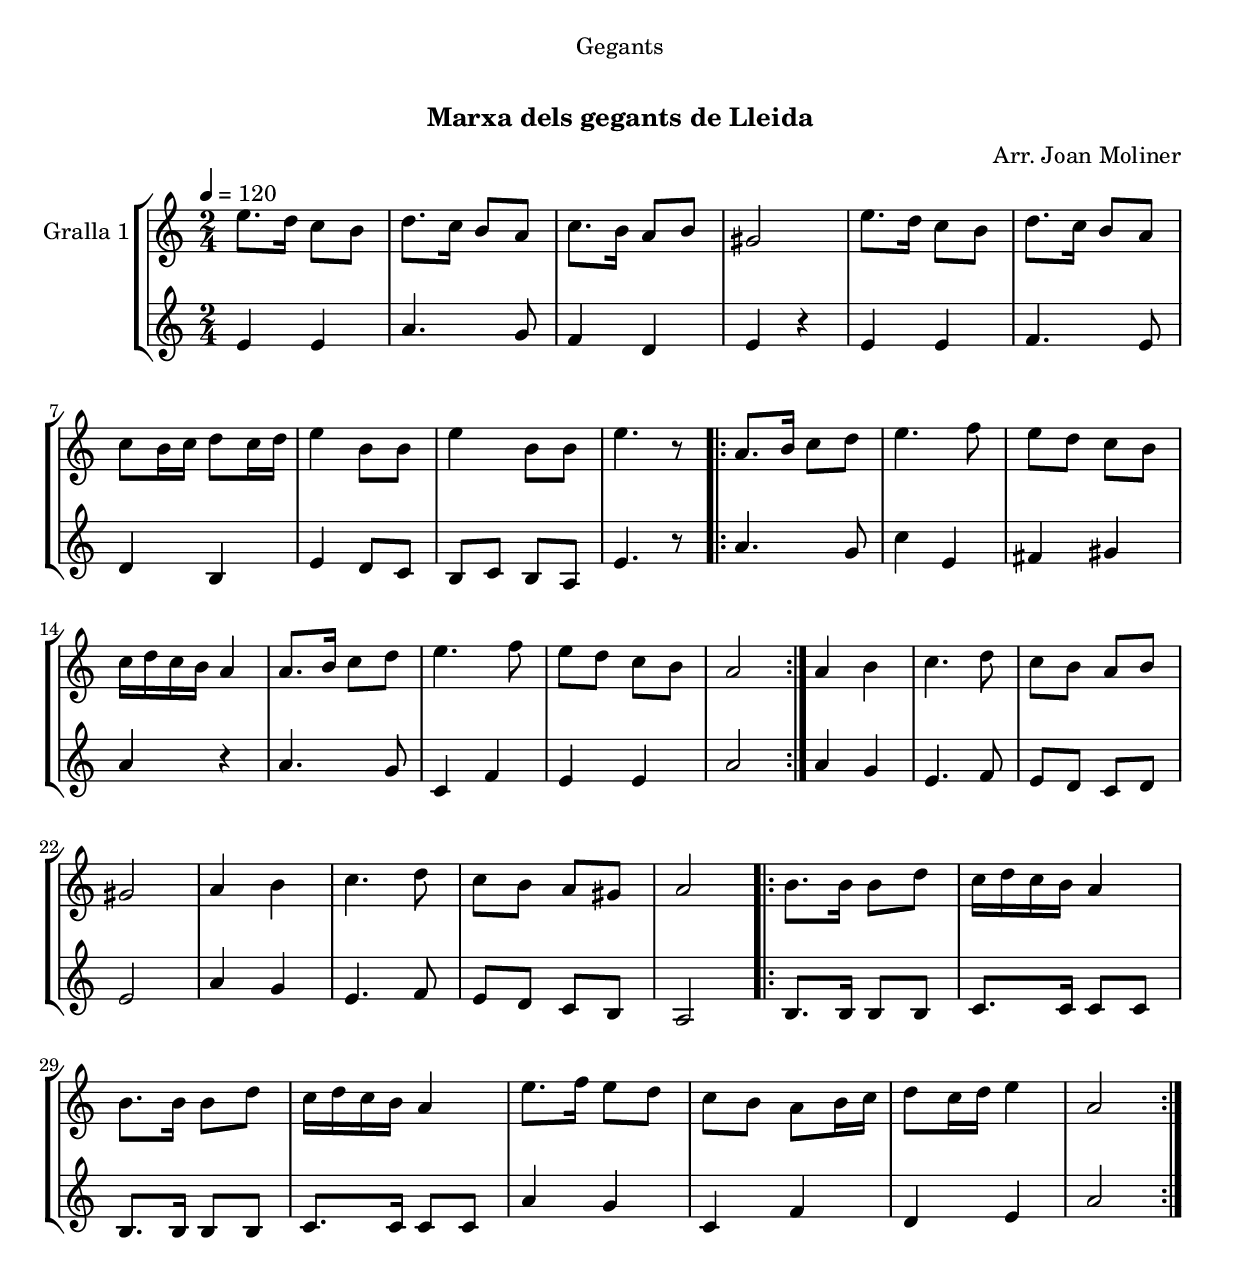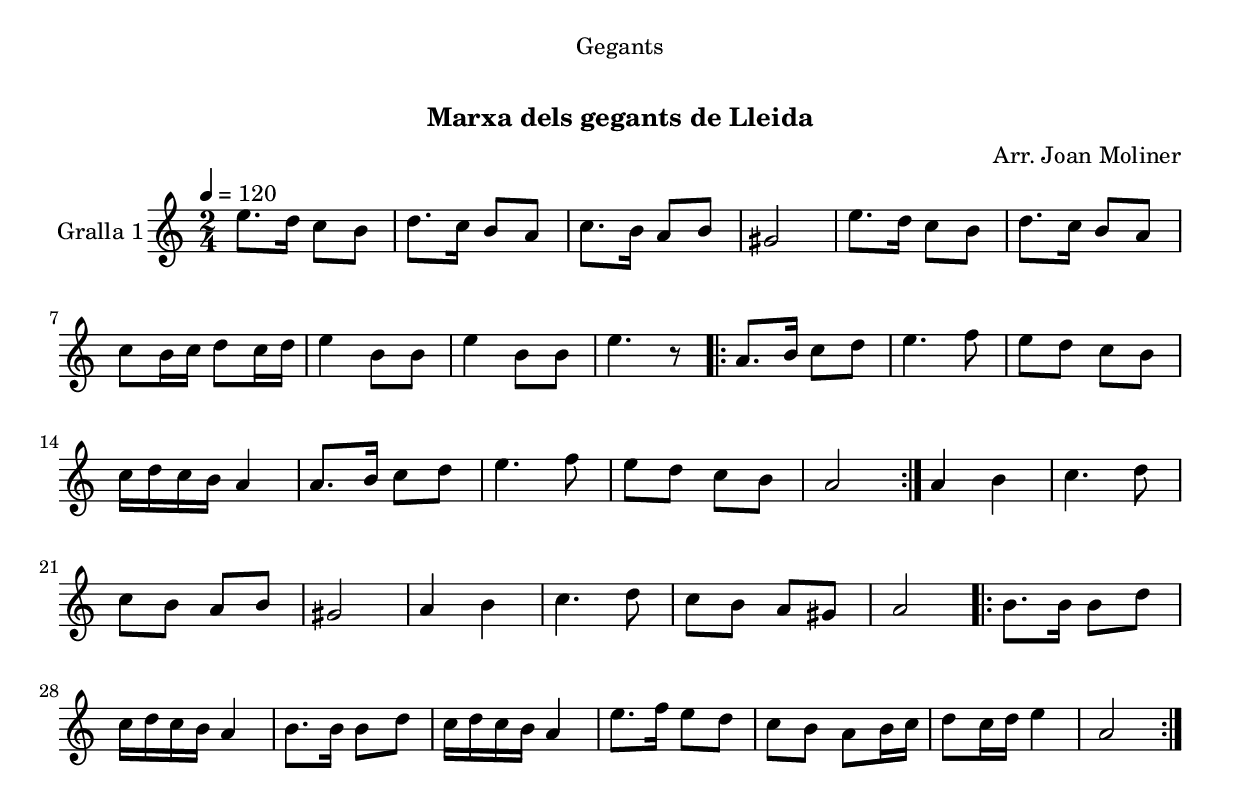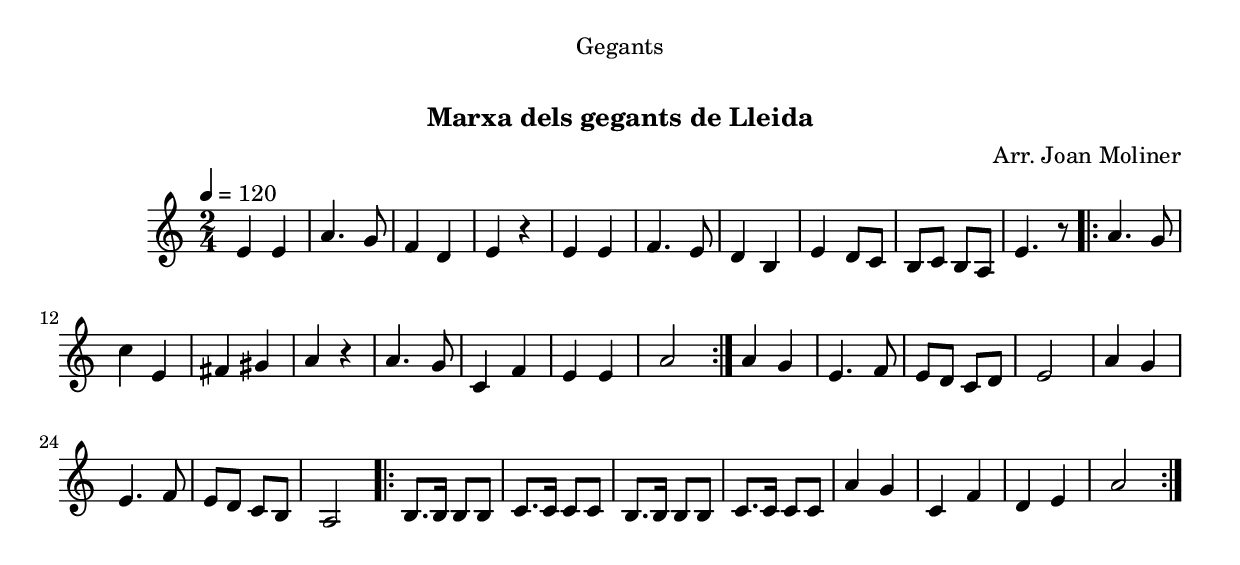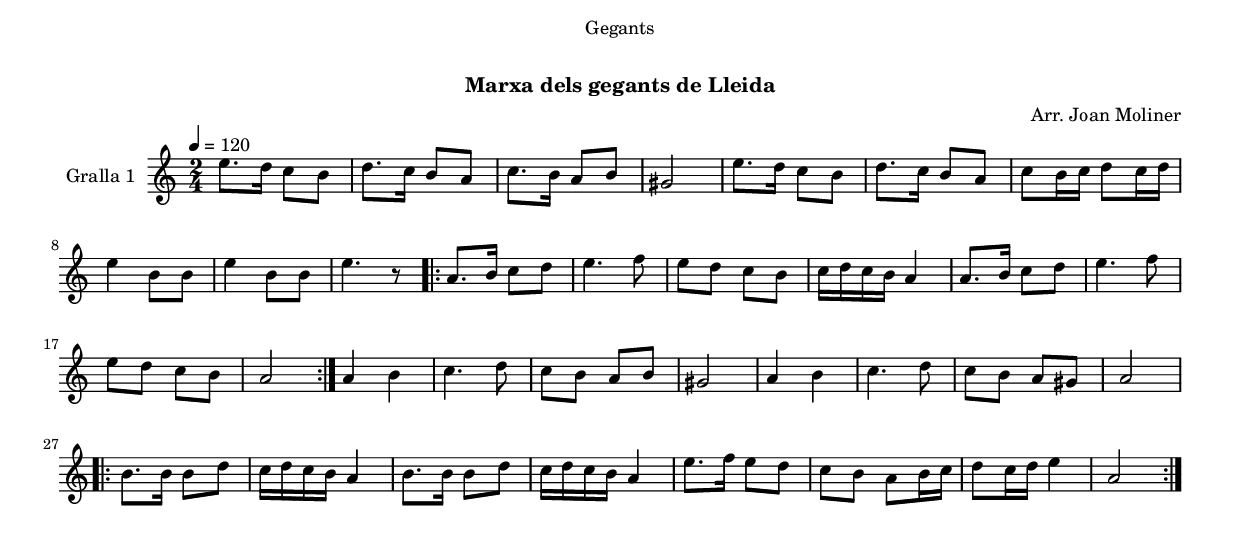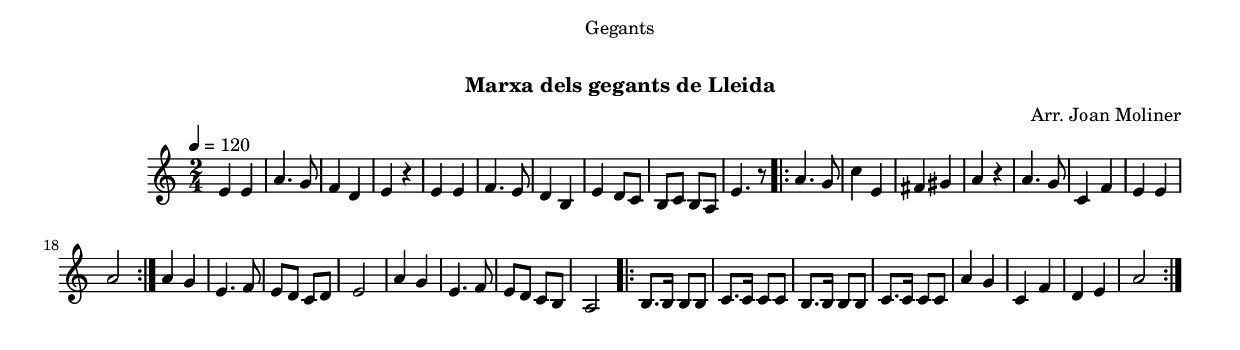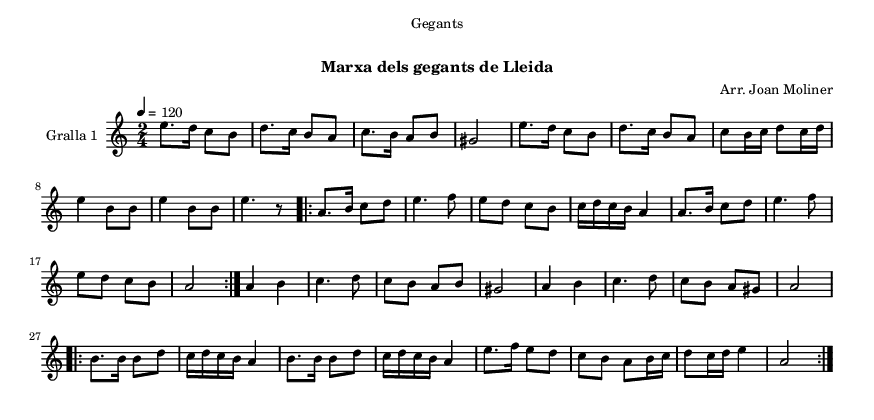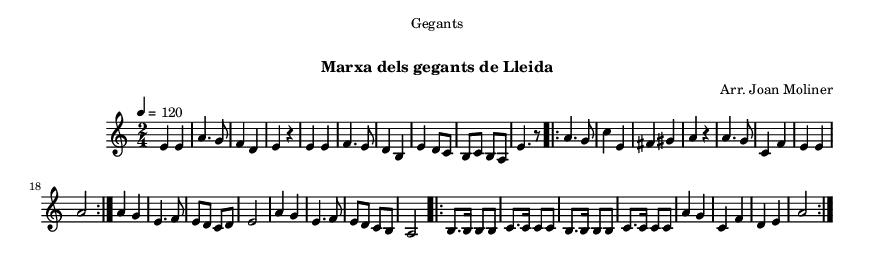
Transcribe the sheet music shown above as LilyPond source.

\version "2.16.0"

\header {
  dedication="Gegants"
  title="                  "
  subtitle="Marxa dels gegants de Lleida"
  subsubtitle=""
  poet=""
  meter=""
  piece=""
  composer="Arr. Joan Moliner"
  arranger=""
  opus=""
  instrument=""
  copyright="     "
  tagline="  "
}

liniaroAa =
\relative e''
{
  \tempo 4=120
  \clef treble
  \key c \major
  \time 2/4
  e8. d16 c8 b  |
  d8. c16 b8 a  |
  c8. b16 a8 b  |
  gis2  |
  %05
  e'8. d16 c8 b  |
  d8. c16 b8 a  |
  c8 b16 c d8 c16 d  |
  e4 b8 b  |
  e4 b8 b  |
  %10
  e4. r8  |
  \repeat volta 2 { a,8. b16 c8 d  |
  e4. f8  |
  e8 d c b  |
  c16 d c b a4  |
  %15
  a8. b16 c8 d  |
  e4. f8  |
  e8 d c b  |
  a2  | }
  a4 b  |
  %20
  c4. d8  |
  c8 b a b  |
  gis2  |
  a4 b  |
  c4. d8  |
  %25
  c8 b a gis  |
  a2  |
  \repeat volta 2 { b8. b16 b8 d  |
  c16 d c b a4  |
  b8. b16 b8 d  |
  %30
  c16 d c b a4  |
  e'8. f16 e8 d  |
  c8 b a b16 c  |
  d8 c16 d e4  |
  a,2  | }
}

liniaroAb =
\relative e'
{
  \tempo 4=120
  \clef treble
  \key c \major
  \time 2/4
  e4 e  |
  a4. g8  |
  f4 d  |
  e4 r4  | % kompletite
  %05
  e4 e  |
  f4. e8  |
  d4 b  |
  e4 d8 c  |
  b8 c b a  |
  %10
  e'4. r8  |
  \repeat volta 2 { a4. g8  |
  c4 e,  |
  fis4 gis  |
  a4 r  |
  %15
  a4. g8  |
  c,4 f  |
  e4 e  |
  a2  | }
  a4 g  |
  %20
  e4. f8  |
  e8 d c d  |
  e2  |
  a4 g  |
  e4. f8  |
  %25
  e8 d c b  |
  a2  |
  \repeat volta 2 { b8. b16 b8 b  |
  c8. c16 c8 c  |
  b8. b16 b8 b  |
  %30
  c8. c16 c8 c  |
  a'4 g  |
  c,4 f  |
  d4 e  |
  a2  | }
}

\book {

\paper {
  print-page-number = false
  #(set-paper-size "a4")
  #(layout-set-staff-size 20)
}

\bookpart {
  \score {
    \new StaffGroup {
      \override Score.RehearsalMark #'self-alignment-X = #LEFT
      <<
        \new Staff \with {instrumentName = #"Gralla 1" } \liniaroAa
        \new Staff \with {instrumentName = #"" } \liniaroAb
      >>
    }
    \layout {}
  }\score { \unfoldRepeats
    \new StaffGroup {
      \override Score.RehearsalMark #'self-alignment-X = #LEFT
      <<
        \new Staff \with {instrumentName = #"Gralla 1" } \liniaroAa
        \new Staff \with {instrumentName = #"" } \liniaroAb
      >>
    }
    \midi {}
  }
}

\bookpart {
  \header {}
  \score {
    \new StaffGroup {
      \override Score.RehearsalMark #'self-alignment-X = #LEFT
      <<
        \new Staff \with {instrumentName = #"Gralla 1" } \liniaroAa
      >>
    }
    \layout {}
  }\score { \unfoldRepeats
    \new StaffGroup {
      \override Score.RehearsalMark #'self-alignment-X = #LEFT
      <<
        \new Staff \with {instrumentName = #"Gralla 1" } \liniaroAa
      >>
    }
    \midi {}
  }
}

\bookpart {
  \header {}
  \score {
    \new StaffGroup {
      \override Score.RehearsalMark #'self-alignment-X = #LEFT
      <<
        \new Staff \with {instrumentName = #"" } \liniaroAb
      >>
    }
    \layout {}
  }\score { \unfoldRepeats
    \new StaffGroup {
      \override Score.RehearsalMark #'self-alignment-X = #LEFT
      <<
        \new Staff \with {instrumentName = #"" } \liniaroAb
      >>
    }
    \midi {}
  }
}

}

\book {

\paper {
  print-page-number = false
  #(set-paper-size "a5landscape")
  #(layout-set-staff-size 16)
}

\bookpart {
  \header {}
  \score {
    \new StaffGroup {
      \override Score.RehearsalMark #'self-alignment-X = #LEFT
      <<
        \new Staff \with {instrumentName = #"Gralla 1" } \liniaroAa
      >>
    }
    \layout {}
  }
}

\bookpart {
  \header {}
  \score {
    \new StaffGroup {
      \override Score.RehearsalMark #'self-alignment-X = #LEFT
      <<
        \new Staff \with {instrumentName = #"" } \liniaroAb
      >>
    }
    \layout {}
  }
}

}

\book {

\paper {
  print-page-number = false
  #(set-paper-size "a6landscape")
  #(layout-set-staff-size 12)
}

\bookpart {
  \header {}
  \score {
    \new StaffGroup {
      \override Score.RehearsalMark #'self-alignment-X = #LEFT
      <<
        \new Staff \with {instrumentName = #"Gralla 1" } \liniaroAa
      >>
    }
    \layout {}
  }
}

\bookpart {
  \header {}
  \score {
    \new StaffGroup {
      \override Score.RehearsalMark #'self-alignment-X = #LEFT
      <<
        \new Staff \with {instrumentName = #"" } \liniaroAb
      >>
    }
    \layout {}
  }
}

}

